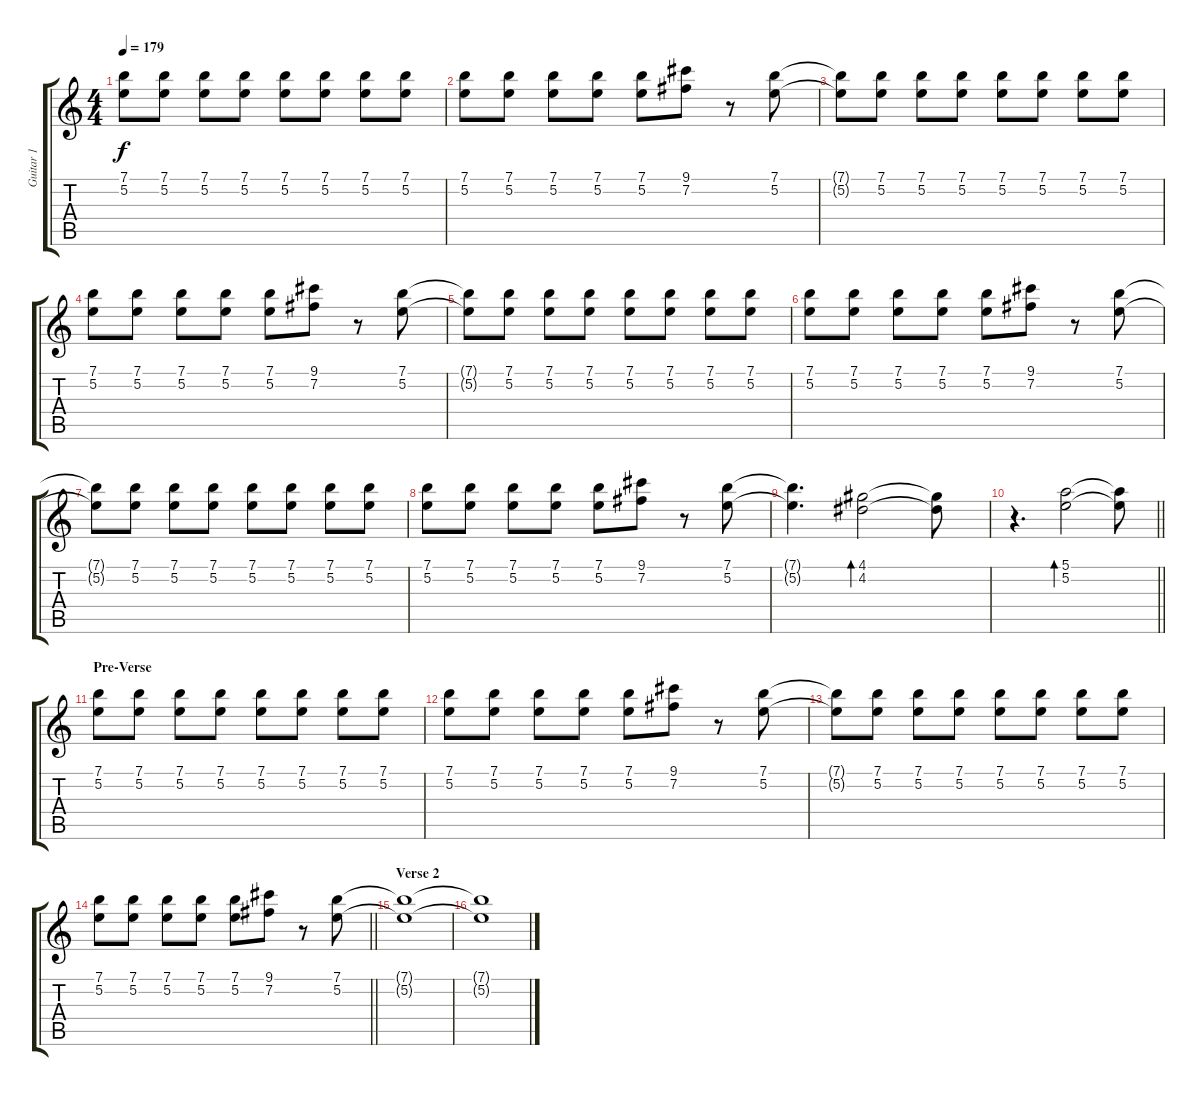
\track ("Guitar 1" "Guitar 1") {instrument electricguitarjazz}
\staff {score tabs}
\tuning (E4 B3 G3 D3 A2 E2) {hide}
\ts (4 4)
\tempo 179
\clef g2
\ks c
(7.1 5.2).8{dy f volume 8} (7.1 5.2).8 (7.1 5.2).8 (7.1 5.2).8 (7.1 5.2).8 (7.1 5.2).8 (7.1 5.2).8 (7.1 5.2).8 |
(7.1 5.2).8 (7.1 5.2).8 (7.1 5.2).8 (7.1 5.2).8 (7.1 5.2).8 (9.1 7.2).8 r.8 (7.1 5.2).8 |
(7.1{t} 5.2{t}).8 (7.1 5.2).8 (7.1 5.2).8 (7.1 5.2).8 (7.1 5.2).8 (7.1 5.2).8 (7.1 5.2).8 (7.1 5.2).8 |
(7.1 5.2).8 (7.1 5.2).8 (7.1 5.2).8 (7.1 5.2).8 (7.1 5.2).8 (9.1 7.2).8 r.8 (7.1 5.2).8 |
(7.1{t} 5.2{t}).8 (7.1 5.2).8 (7.1 5.2).8 (7.1 5.2).8 (7.1 5.2).8 (7.1 5.2).8 (7.1 5.2).8 (7.1 5.2).8 |
(7.1 5.2).8 (7.1 5.2).8 (7.1 5.2).8 (7.1 5.2).8 (7.1 5.2).8 (9.1 7.2).8 r.8 (7.1 5.2).8 |
(7.1{t} 5.2{t}).8 (7.1 5.2).8 (7.1 5.2).8 (7.1 5.2).8 (7.1 5.2).8 (7.1 5.2).8 (7.1 5.2).8 (7.1 5.2).8 |
(7.1 5.2).8 (7.1 5.2).8 (7.1 5.2).8 (7.1 5.2).8 (7.1 5.2).8 (9.1 7.2).8 r.8 (7.1 5.2).8 |
(7.1{t} 5.2{t}).4{d} (4.1 4.2).2{bd 480} (4.1{t} 4.2{t}).8 |
\barLineRight lightlight
r.4{d} (5.1 5.2).2{bd 480} (5.1{t} 5.2{t}).8 |
\section ("" "Pre-Verse")
(7.1 5.2).8 (7.1 5.2).8 (7.1 5.2).8 (7.1 5.2).8 (7.1 5.2).8 (7.1 5.2).8 (7.1 5.2).8 (7.1 5.2).8 |
(7.1 5.2).8 (7.1 5.2).8 (7.1 5.2).8 (7.1 5.2).8 (7.1 5.2).8 (9.1 7.2).8 r.8 (7.1 5.2).8 |
(7.1{t} 5.2{t}).8 (7.1 5.2).8 (7.1 5.2).8 (7.1 5.2).8 (7.1 5.2).8 (7.1 5.2).8 (7.1 5.2).8 (7.1 5.2).8 |
\barLineRight lightlight
(7.1 5.2).8 (7.1 5.2).8 (7.1 5.2).8 (7.1 5.2).8 (7.1 5.2).8 (9.1 7.2).8 r.8 (7.1 5.2).8 |
\section ("" "Verse 2")
(7.1{t} 5.2{t}).1 |
(7.1{t} 5.2{t}).1
